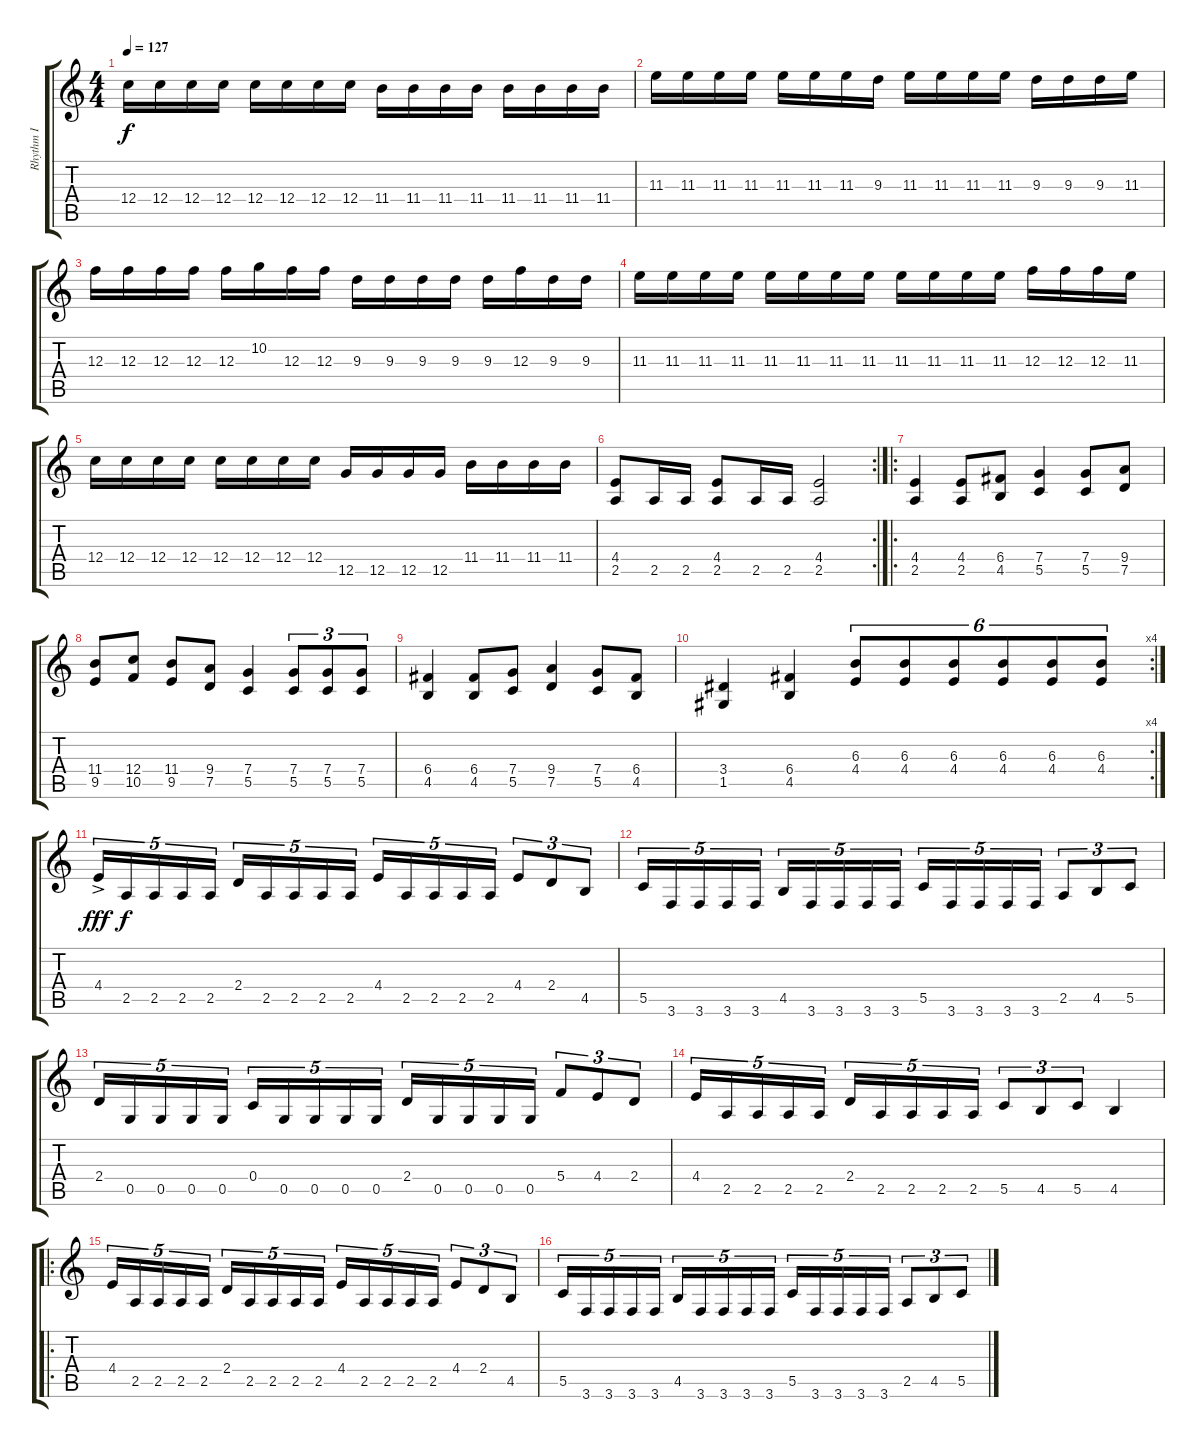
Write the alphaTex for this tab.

\track ("Rhythm I" "Rhythm I") {instrument distortionguitar}
\staff {score tabs}
\tuning (D4 A3 F3 C3 G2 D2) {hide}
\ts (4 4)
\tempo 127
\clef g2
\ks c
12.4.16{dy f} 12.4.16 12.4.16 12.4.16 12.4.16 12.4.16 12.4.16 12.4.16 11.4.16 11.4.16 11.4.16 11.4.16 11.4.16 11.4.16 11.4.16 11.4.16 |
11.3.16 11.3.16 11.3.16 11.3.16 11.3.16 11.3.16 11.3.16 9.3.16 11.3.16 11.3.16 11.3.16 11.3.16 9.3.16 9.3.16 9.3.16 11.3.16 |
12.3.16 12.3.16 12.3.16 12.3.16 12.3.16 10.2.16 12.3.16 12.3.16 9.3.16 9.3.16 9.3.16 9.3.16 9.3.16 12.3.16 9.3.16 9.3.16 |
11.3.16 11.3.16 11.3.16 11.3.16 11.3.16 11.3.16 11.3.16 11.3.16 11.3.16 11.3.16 11.3.16 11.3.16 12.3.16 12.3.16 12.3.16 11.3.16 |
12.4.16 12.4.16 12.4.16 12.4.16 12.4.16 12.4.16 12.4.16 12.4.16 12.5.16 12.5.16 12.5.16 12.5.16 11.4.16 11.4.16 11.4.16 11.4.16 |
\rc 2
(4.4 2.5).8 2.5.16 2.5.16 (4.4 2.5).8 2.5.16 2.5.16 (4.4 2.5).2 |
\ro
(4.4 2.5).4 (4.4 2.5).8 (6.4 4.5).8 (7.4 5.5).4 (7.4 5.5).8 (9.4 7.5).8 |
(11.4 9.5).8 (12.4 10.5).8 (11.4 9.5).8 (9.4 7.5).8 (7.4 5.5).4 (7.4 5.5).8{tu (3 2)} (7.4 5.5).8{tu (3 2)} (7.4 5.5).8{tu (3 2)} |
(6.4 4.5).4 (6.4 4.5).8 (7.4 5.5).8 (9.4 7.5).4 (7.4 5.5).8 (6.4 4.5).8 |
\rc 4
(3.4 1.5).4 (6.4 4.5).4 (6.3 4.4).8{tu (6 4)} (6.3 4.4).8{tu (6 4)} (6.3 4.4).8{tu (6 4)} (6.3 4.4).8{tu (6 4)} (6.3 4.4).8{tu (6 4)} (6.3 4.4).8{tu (6 4)} |
4.4{ac}.16{tu (5 4) dy fff} 2.5.16{tu (5 4) dy f} 2.5.16{tu (5 4)} 2.5.16{tu (5 4)} 2.5.16{tu (5 4)} 2.4.16{tu (5 4)} 2.5.16{tu (5 4)} 2.5.16{tu (5 4)} 2.5.16{tu (5 4)} 2.5.16{tu (5 4)} 4.4.16{tu (5 4)} 2.5.16{tu (5 4)} 2.5.16{tu (5 4)} 2.5.16{tu (5 4)} 2.5.16{tu (5 4)} 4.4.8{tu (3 2)} 2.4.8{tu (3 2)} 4.5.8{tu (3 2)} |
5.5.16{tu (5 4)} 3.6.16{tu (5 4)} 3.6.16{tu (5 4)} 3.6.16{tu (5 4)} 3.6.16{tu (5 4)} 4.5.16{tu (5 4)} 3.6.16{tu (5 4)} 3.6.16{tu (5 4)} 3.6.16{tu (5 4)} 3.6.16{tu (5 4)} 5.5.16{tu (5 4)} 3.6.16{tu (5 4)} 3.6.16{tu (5 4)} 3.6.16{tu (5 4)} 3.6.16{tu (5 4)} 2.5.8{tu (3 2)} 4.5.8{tu (3 2)} 5.5.8{tu (3 2)} |
2.4.16{tu (5 4)} 0.5.16{tu (5 4)} 0.5.16{tu (5 4)} 0.5.16{tu (5 4)} 0.5.16{tu (5 4)} 0.4.16{tu (5 4)} 0.5.16{tu (5 4)} 0.5.16{tu (5 4)} 0.5.16{tu (5 4)} 0.5.16{tu (5 4)} 2.4.16{tu (5 4)} 0.5.16{tu (5 4)} 0.5.16{tu (5 4)} 0.5.16{tu (5 4)} 0.5.16{tu (5 4)} 5.4.8{tu (3 2)} 4.4.8{tu (3 2)} 2.4.8{tu (3 2)} |
4.4.16{tu (5 4)} 2.5.16{tu (5 4)} 2.5.16{tu (5 4)} 2.5.16{tu (5 4)} 2.5.16{tu (5 4)} 2.4.16{tu (5 4)} 2.5.16{tu (5 4)} 2.5.16{tu (5 4)} 2.5.16{tu (5 4)} 2.5.16{tu (5 4)} 5.5.8{tu (3 2)} 4.5.8{tu (3 2)} 5.5.8{tu (3 2)} 4.5.4 |
\ro
4.4.16{tu (5 4)} 2.5.16{tu (5 4)} 2.5.16{tu (5 4)} 2.5.16{tu (5 4)} 2.5.16{tu (5 4)} 2.4.16{tu (5 4)} 2.5.16{tu (5 4)} 2.5.16{tu (5 4)} 2.5.16{tu (5 4)} 2.5.16{tu (5 4)} 4.4.16{tu (5 4)} 2.5.16{tu (5 4)} 2.5.16{tu (5 4)} 2.5.16{tu (5 4)} 2.5.16{tu (5 4)} 4.4.8{tu (3 2)} 2.4.8{tu (3 2)} 4.5.8{tu (3 2)} |
5.5.16{tu (5 4)} 3.6.16{tu (5 4)} 3.6.16{tu (5 4)} 3.6.16{tu (5 4)} 3.6.16{tu (5 4)} 4.5.16{tu (5 4)} 3.6.16{tu (5 4)} 3.6.16{tu (5 4)} 3.6.16{tu (5 4)} 3.6.16{tu (5 4)} 5.5.16{tu (5 4)} 3.6.16{tu (5 4)} 3.6.16{tu (5 4)} 3.6.16{tu (5 4)} 3.6.16{tu (5 4)} 2.5.8{tu (3 2)} 4.5.8{tu (3 2)} 5.5.8{tu (3 2)}
